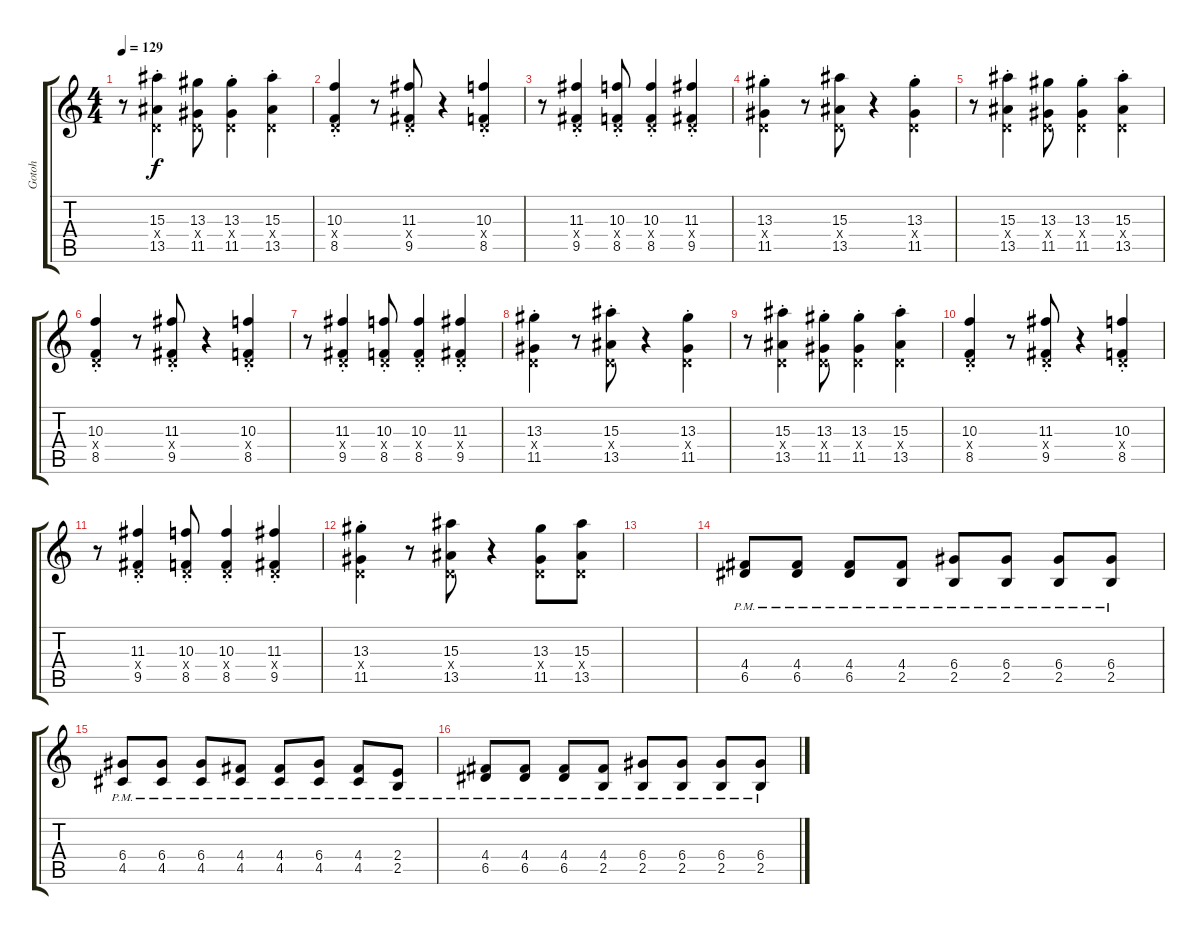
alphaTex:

\track ("Gotoh" "Gotoh") {instrument electricguitarmuted}
\staff {score tabs}
\tuning (E4 B3 G3 D3 A2 E2) {hide}
\ts (4 4)
\tempo 129
\clef g2
\ks c
r.8{dy f} (15.3{st} 0.4{x} 13.5).4 (13.3 0.4{x} 11.5).8 (13.3{st} 0.4{x} 11.5).4 (15.3{st} 0.4{x} 13.5).4 |
(10.3{st} 0.4{x} 8.5).4 r.8 (11.3{st} 0.4{x} 9.5).8 r.4 (10.3{st} 0.4{x} 8.5).4 |
r.8 (11.3{st} 0.4{x} 9.5).4 (10.3{st} 0.4{x} 8.5).8 (10.3{st} 0.4{x} 8.5).4 (11.3{st} 0.4{x} 9.5).4 |
(13.3{st} 0.4{x} 11.5).4 r.8 (15.3 0.4{x} 13.5).8 r.4 (13.3{st} 0.4{x} 11.5).4 |
r.8 (15.3{st} 0.4{x} 13.5).4 (13.3 0.4{x} 11.5).8 (13.3{st} 0.4{x} 11.5).4 (15.3{st} 0.4{x} 13.5).4 |
(10.3{st} 0.4{x} 8.5).4 r.8 (11.3{st} 0.4{x} 9.5).8 r.4 (10.3{st} 0.4{x} 8.5).4 |
r.8 (11.3{st} 0.4{x} 9.5).4 (10.3{st} 0.4{x} 8.5).8 (10.3{st} 0.4{x} 8.5).4 (11.3{st} 0.4{x} 9.5).4 |
(13.3{st} 0.4{x} 11.5).4 r.8 (15.3{st} 0.4{x} 13.5).8 r.4 (13.3{st} 0.4{x} 11.5).4 |
r.8 (15.3{st} 0.4{x} 13.5).4 (13.3{st} 0.4{x} 11.5).8 (13.3{st} 0.4{x} 11.5).4 (15.3{st} 0.4{x} 13.5).4 |
(10.3{st} 0.4{x} 8.5).4 r.8 (11.3{st} 0.4{x} 9.5).8 r.4 (10.3{st} 0.4{x} 8.5).4 |
r.8 (11.3{st} 0.4{x} 9.5).4 (10.3{st} 0.4{x} 8.5).8 (10.3{st} 0.4{x} 8.5).4 (11.3{st} 0.4{x} 9.5).4 |
(13.3{st} 0.4{x} 11.5).4 r.8 (15.3 0.4{x} 13.5).8 r.4 (13.3 0.4{x} 11.5).8 (15.3 0.4{x} 13.5).8 |
|
(4.4{pm} 6.5{pm}).8{instrument electricguitarmuted} (4.4{pm} 6.5{pm}).8 (4.4{pm} 6.5{pm}).8 (4.4{pm} 2.5{pm}).8 (6.4{pm} 2.5{pm}).8 (6.4{pm} 2.5{pm}).8 (6.4{pm} 2.5{pm}).8 (6.4{pm} 2.5{pm}).8 |
(6.4{pm} 4.5{pm}).8 (6.4{pm} 4.5{pm}).8 (6.4{pm} 4.5{pm}).8 (4.4{pm} 4.5{pm}).8 (4.4{pm} 4.5{pm}).8 (6.4{pm} 4.5{pm}).8 (4.4{pm} 4.5{pm}).8 (2.4{pm} 2.5{pm}).8 |
(4.4{pm} 6.5{pm}).8 (4.4{pm} 6.5{pm}).8 (4.4{pm} 6.5{pm}).8 (4.4{pm} 2.5{pm}).8 (6.4{pm} 2.5{pm}).8 (6.4{pm} 2.5{pm}).8 (6.4{pm} 2.5{pm}).8 (6.4{pm} 2.5{pm}).8
